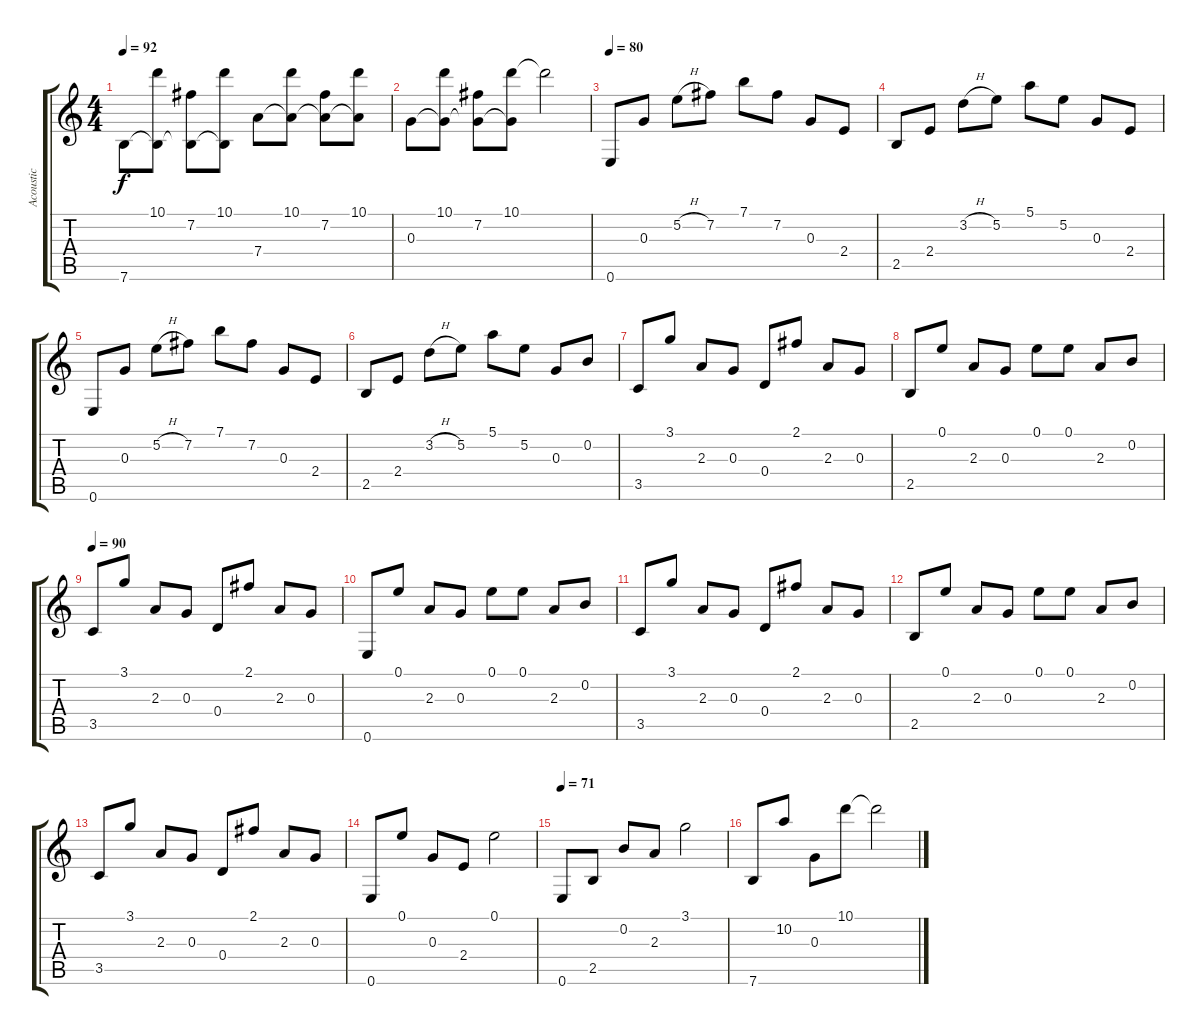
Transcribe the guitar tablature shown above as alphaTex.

\track ("Acoustic" "Acoustic") {instrument acousticguitarsteel}
\staff {score tabs}
\tuning (E4 B3 G3 D3 A2 E2) {hide}
\ts (4 4)
\tempo 92
\clef g2
\ks c
7.6.8{dy f} (10.1 7.6{t}).8 (7.2 7.6{t}).8 (10.1 7.6{t}).8 7.4.8 (10.1 7.4{t}).8 (7.2 7.4{t}).8 (10.1 7.4{t}).8 |
0.3.8 (10.1 0.3{t}).8 (7.2 0.3{t}).8 (10.1 0.3{t}).8 10.1{t}.2 |
\tempo 80
0.6.8 0.3.8 5.2{h}.8 7.2.8 7.1.8 7.2.8 0.3.8 2.4.8 |
2.5.8 2.4.8 3.2{h}.8 5.2.8 5.1.8 5.2.8 0.3.8 2.4.8 |
0.6.8 0.3.8 5.2{h}.8 7.2.8 7.1.8 7.2.8 0.3.8 2.4.8 |
2.5.8 2.4.8 3.2{h}.8 5.2.8 5.1.8 5.2.8 0.3.8 0.2.8 |
3.5.8 3.1.8 2.3.8 0.3.8 0.4.8 2.1.8 2.3.8 0.3.8 |
2.5.8 0.1.8 2.3.8 0.3.8 0.1.8 0.1.8 2.3.8 0.2.8 |
\tempo 90
3.5.8 3.1.8 2.3.8 0.3.8 0.4.8 2.1.8 2.3.8 0.3.8 |
0.6.8 0.1.8 2.3.8 0.3.8 0.1.8 0.1.8 2.3.8 0.2.8 |
3.5.8 3.1.8 2.3.8 0.3.8 0.4.8 2.1.8 2.3.8 0.3.8 |
2.5.8 0.1.8 2.3.8 0.3.8 0.1.8 0.1.8 2.3.8 0.2.8 |
3.5.8 3.1.8 2.3.8 0.3.8 0.4.8 2.1.8 2.3.8 0.3.8 |
0.6.8 0.1.8 0.3.8 2.4.8 0.1.2 |
\tempo 71
0.6.8 2.5.8 0.2.8 2.3.8 3.1.2 |
7.6.8 10.2.8 0.3.8 10.1.8 10.1{t}.2
